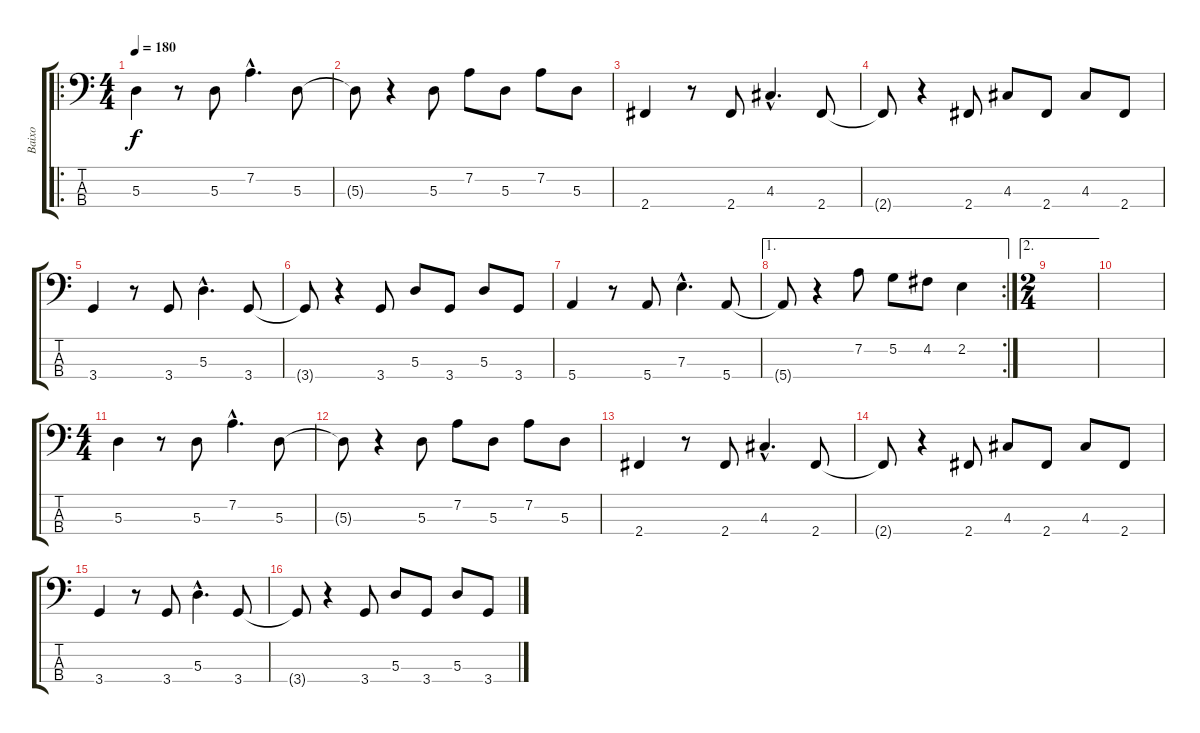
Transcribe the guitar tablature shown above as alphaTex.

\track ("Baixo" "Baixo") {instrument electricbassfinger}
\staff {score tabs}
\tuning (G2 D2 A1 E1) {hide}
\ro
\ts (4 4)
\tempo 180
\clef f4
\ks c
5.3.4{dy f volume 16 instrument electricbassfinger} r.8 5.3.8 7.2{hac}.4{d} 5.3.8 |
5.3{t}.8 r.4 5.3.8 7.2.8 5.3.8 7.2.8 5.3.8 |
2.4.4 r.8 2.4.8 4.3{hac}.4{d} 2.4.8 |
2.4{t}.8 r.4 2.4.8 4.3.8 2.4.8 4.3.8 2.4.8 |
3.4.4 r.8 3.4.8 5.3{hac}.4{d} 3.4.8 |
3.4{t}.8 r.4 3.4.8 5.3.8 3.4.8 5.3.8 3.4.8 |
5.4.4 r.8 5.4.8 7.3{hac}.4{d} 5.4.8 |
\ae 1
\rc 2
5.4{t}.8 r.4 7.2.8 5.2.8 4.2.8 2.2.4 |
\ae 2
\ts (2 4)
|
|
\ts (4 4)
5.3.4 r.8 5.3.8 7.2{hac}.4{d} 5.3.8 |
5.3{t}.8 r.4 5.3.8 7.2.8 5.3.8 7.2.8 5.3.8 |
2.4.4 r.8 2.4.8 4.3{hac}.4{d} 2.4.8 |
2.4{t}.8 r.4 2.4.8 4.3.8 2.4.8 4.3.8 2.4.8 |
3.4.4 r.8 3.4.8 5.3{hac}.4{d} 3.4.8 |
3.4{t}.8 r.4 3.4.8 5.3.8 3.4.8 5.3.8 3.4.8
